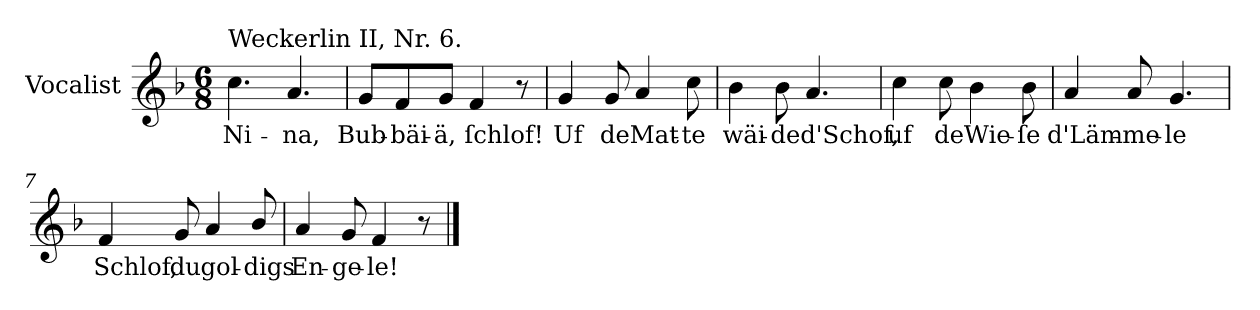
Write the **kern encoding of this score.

**kern	**text
*part1	*part1
*staff1	*staff1
*I"Vocalist	*
*k[b-]	*
*F:	*
*M6/8	*
=1	=1
!LO:TX:a:t=Weckerlin II, Nr. 6.	!
4.cc	Ni-
4.a	-na,
=2	=2
8gL	Bub-
8f	-bäi-
8gJ	-ä,
4f	ſchlof!
8r	.
=3	=3
4g	Uf
8g	de
4a	Mat-
8cc	-te
=4	=4
4b-	wäi-
8b-	-de
4.a	d'Schof,
=5	=5
4cc	uf
8cc	de
4b-	Wie-
8b-	-ſe
=6	=6
4a	d'Läm-
8a	-me-
4.g	-le
=7	=7
4f	Schlof,
8g	du
4a	gol-
8b-/	-digs
=8	=8
4a	En-
8g	-ge-
4f	-le!
8r	.
==	==
*-	*-
